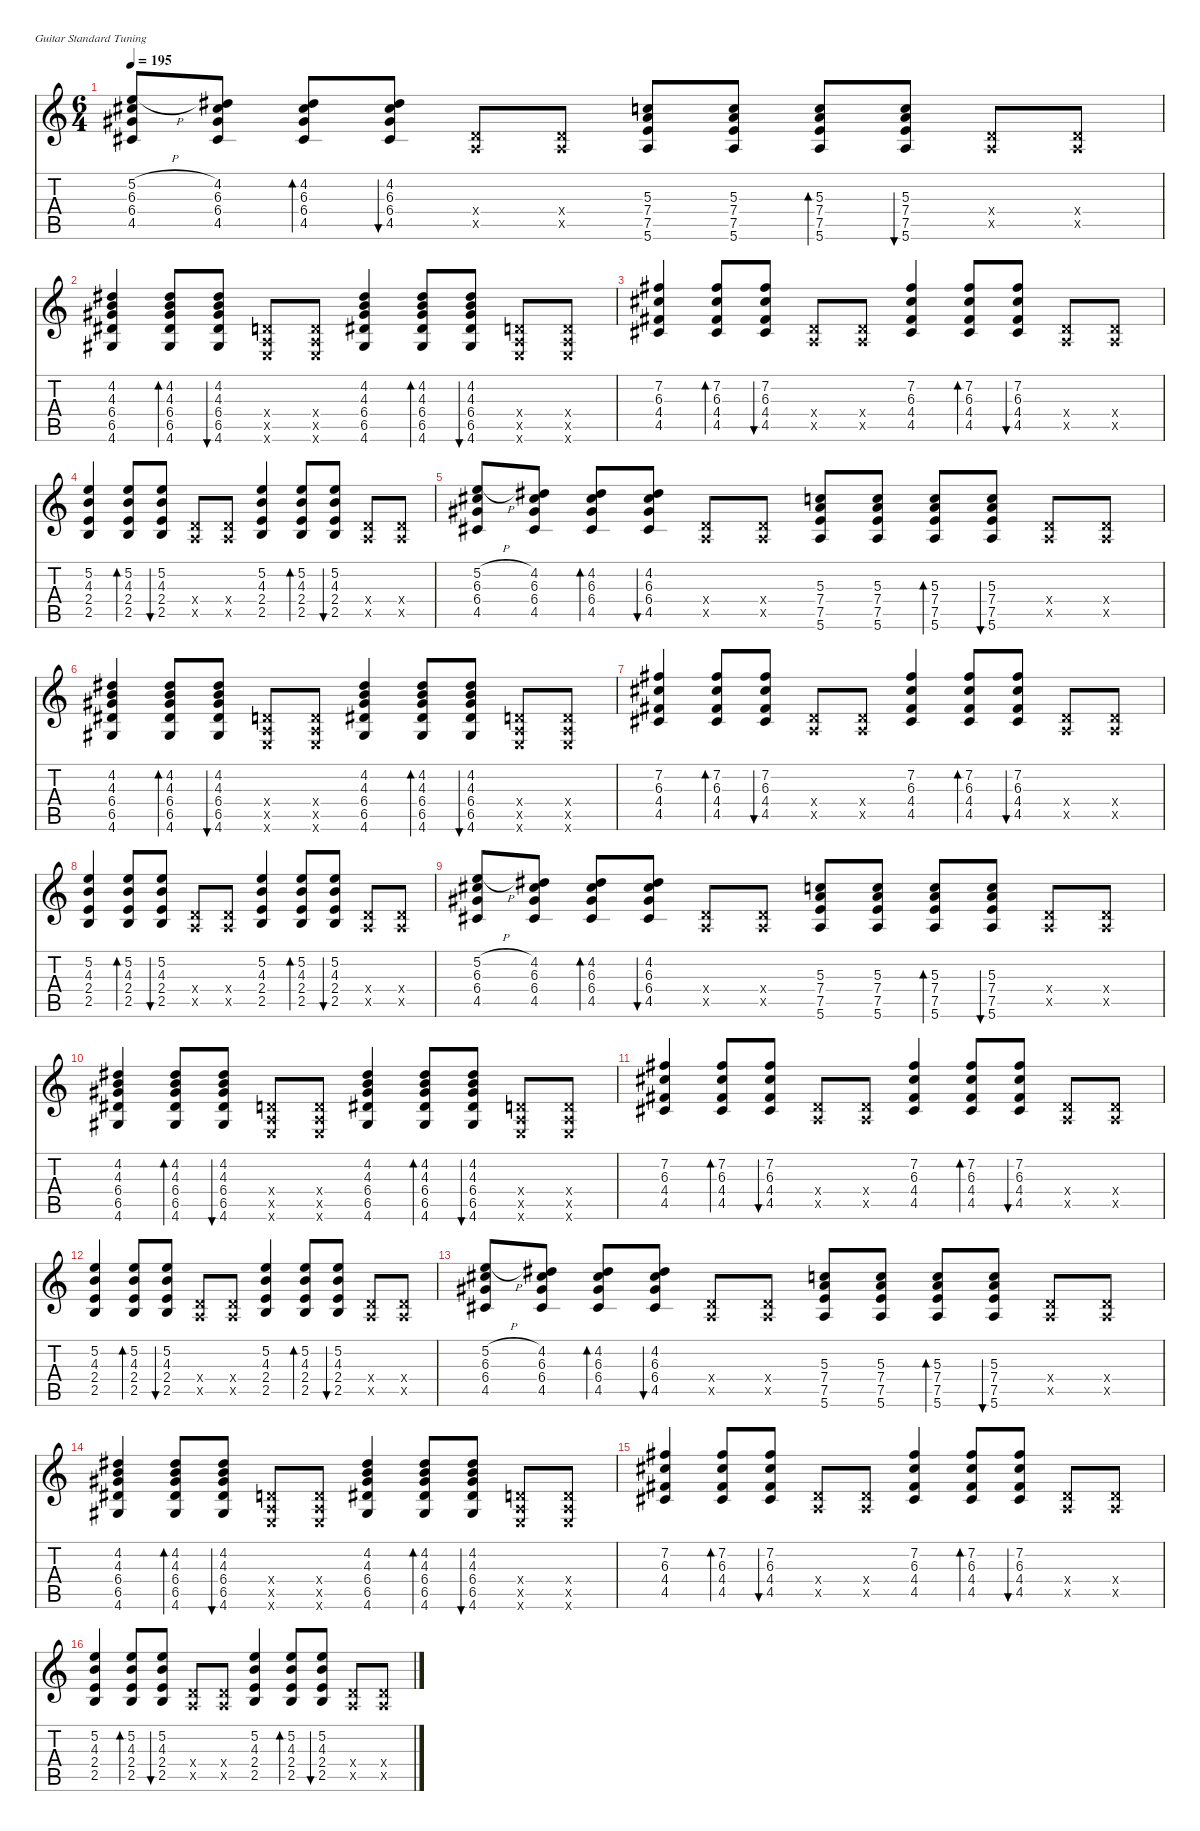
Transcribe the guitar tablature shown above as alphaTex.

\defaultSystemsLayout 4
\hideDynamics
\bracketExtendMode nobrackets
\singleTrackTrackNamePolicy hidden
\multiTrackTrackNamePolicy hidden
\firstSystemTrackNameMode fullname
\firstSystemTrackNameOrientation horizontal
\otherSystemsTrackNameOrientation horizontal
\track ("Guitar 1" "dist.guit.") {instrument distortionguitar}
\staff {score tabs}
\tuning (E4 B3 G3 D3 A2 E2)
\ts (6 4)
\tempo 195
\clef g2
\ks c
(5.2{h} 6.3{acc #} 6.4{acc #} 4.5{acc #}).8{dy f beam Up} (4.2{acc #} 6.3{acc #} 6.4{acc #} 4.5{acc #}).8{beam Up} (4.2{acc #} 6.3{acc #} 6.4{acc #} 4.5{acc #}).8{bd 60 beam Up} (4.2{acc #} 6.3{acc #} 6.4{acc #} 4.5{acc #}).8{bu 60 beam Up} (0.4{x} 0.5{x}).8{beam Up} (0.4{x} 0.5{x}).8{beam Up} (5.3 7.4 7.5 5.6).8{beam Up} (5.3 7.4 7.5 5.6).8{beam Up} (5.3 7.4 7.5 5.6).8{bd 60 beam Up} (5.3 7.4 7.5 5.6).8{bu 60 beam Up} (0.4{x} 0.5{x}).8{beam Up} (0.4{x} 0.5{x}).8{beam Up} |
(4.2{acc #} 4.3 6.4{acc #} 6.5{acc #} 4.6{acc #}).4{beam Up} (4.2{acc #} 4.3 6.4{acc #} 6.5{acc #} 4.6{acc #}).8{bd 60 beam Up} (4.2{acc #} 4.3 6.4{acc #} 6.5{acc #} 4.6{acc #}).8{bu 60 beam Up} (0.4{x} 0.5{x} 0.6{x}).8{beam Up} (0.4{x} 0.5{x} 0.6{x}).8{beam Up} (4.2{acc #} 4.3 6.4{acc #} 6.5{acc #} 4.6{acc #}).4{beam Up} (4.2{acc #} 4.3 6.4{acc #} 6.5{acc #} 4.6{acc #}).8{bd 60 beam Up} (4.2{acc #} 4.3 6.4{acc #} 6.5{acc #} 4.6{acc #}).8{bu 60 beam Up} (0.4{x} 0.5{x} 0.6{x}).8{beam Up} (0.4{x} 0.5{x} 0.6{x}).8{beam Up} |
(7.2{acc #} 6.3{acc #} 4.4{acc #} 4.5{acc #}).4{beam Up} (7.2{acc #} 6.3{acc #} 4.4{acc #} 4.5{acc #}).8{bd 60 beam Up} (7.2{acc #} 6.3{acc #} 4.4{acc #} 4.5{acc #}).8{bu 60 beam Up} (0.4{x} 0.5{x}).8{beam Up} (0.4{x} 0.5{x}).8{beam Up} (7.2{acc #} 6.3{acc #} 4.4{acc #} 4.5{acc #}).4{beam Up} (7.2{acc #} 6.3{acc #} 4.4{acc #} 4.5{acc #}).8{bd 60 beam Up} (7.2{acc #} 6.3{acc #} 4.4{acc #} 4.5{acc #}).8{bu 60 beam Up} (0.4{x} 0.5{x}).8{beam Up} (0.4{x} 0.5{x}).8{beam Up} |
(5.2 4.3 2.4 2.5).4{beam Up} (5.2 4.3 2.4 2.5).8{bd 60 beam Up} (5.2 4.3 2.4 2.5).8{bu 60 beam Up} (0.4{x} 0.5{x}).8{beam Up} (0.4{x} 0.5{x}).8{beam Up} (5.2 4.3 2.4 2.5).4{beam Up} (5.2 4.3 2.4 2.5).8{bd 60 beam Up} (5.2 4.3 2.4 2.5).8{bu 60 beam Up} (0.4{x} 0.5{x}).8{beam Up} (0.4{x} 0.5{x}).8{beam Up} |
(5.2{h} 6.3{acc #} 6.4{acc #} 4.5{acc #}).8{beam Up} (4.2{acc #} 6.3{acc #} 6.4{acc #} 4.5{acc #}).8{beam Up} (4.2{acc #} 6.3{acc #} 6.4{acc #} 4.5{acc #}).8{bd 60 beam Up} (4.2{acc #} 6.3{acc #} 6.4{acc #} 4.5{acc #}).8{bu 60 beam Up} (0.4{x} 0.5{x}).8{beam Up} (0.4{x} 0.5{x}).8{beam Up} (5.3 7.4 7.5 5.6).8{beam Up} (5.3 7.4 7.5 5.6).8{beam Up} (5.3 7.4 7.5 5.6).8{bd 60 beam Up} (5.3 7.4 7.5 5.6).8{bu 60 beam Up} (0.4{x} 0.5{x}).8{beam Up} (0.4{x} 0.5{x}).8{beam Up} |
(4.2{acc #} 4.3 6.4{acc #} 6.5{acc #} 4.6{acc #}).4{beam Up} (4.2{acc #} 4.3 6.4{acc #} 6.5{acc #} 4.6{acc #}).8{bd 60 beam Up} (4.2{acc #} 4.3 6.4{acc #} 6.5{acc #} 4.6{acc #}).8{bu 60 beam Up} (0.4{x} 0.5{x} 0.6{x}).8{beam Up} (0.4{x} 0.5{x} 0.6{x}).8{beam Up} (4.2{acc #} 4.3 6.4{acc #} 6.5{acc #} 4.6{acc #}).4{beam Up} (4.2{acc #} 4.3 6.4{acc #} 6.5{acc #} 4.6{acc #}).8{bd 60 beam Up} (4.2{acc #} 4.3 6.4{acc #} 6.5{acc #} 4.6{acc #}).8{bu 60 beam Up} (0.4{x} 0.5{x} 0.6{x}).8{beam Up} (0.4{x} 0.5{x} 0.6{x}).8{beam Up} |
(7.2{acc #} 6.3{acc #} 4.4{acc #} 4.5{acc #}).4{beam Up} (7.2{acc #} 6.3{acc #} 4.4{acc #} 4.5{acc #}).8{bd 60 beam Up} (7.2{acc #} 6.3{acc #} 4.4{acc #} 4.5{acc #}).8{bu 60 beam Up} (0.4{x} 0.5{x}).8{beam Up} (0.4{x} 0.5{x}).8{beam Up} (7.2{acc #} 6.3{acc #} 4.4{acc #} 4.5{acc #}).4{beam Up} (7.2{acc #} 6.3{acc #} 4.4{acc #} 4.5{acc #}).8{bd 60 beam Up} (7.2{acc #} 6.3{acc #} 4.4{acc #} 4.5{acc #}).8{bu 60 beam Up} (0.4{x} 0.5{x}).8{beam Up} (0.4{x} 0.5{x}).8{beam Up} |
(5.2 4.3 2.4 2.5).4{beam Up} (5.2 4.3 2.4 2.5).8{bd 60 beam Up} (5.2 4.3 2.4 2.5).8{bu 60 beam Up} (0.4{x} 0.5{x}).8{beam Up} (0.4{x} 0.5{x}).8{beam Up} (5.2 4.3 2.4 2.5).4{beam Up} (5.2 4.3 2.4 2.5).8{bd 60 beam Up} (5.2 4.3 2.4 2.5).8{bu 60 beam Up} (0.4{x} 0.5{x}).8{beam Up} (0.4{x} 0.5{x}).8{beam Up} |
(5.2{h} 6.3{acc #} 6.4{acc #} 4.5{acc #}).8{beam Up} (4.2{acc #} 6.3{acc #} 6.4{acc #} 4.5{acc #}).8{beam Up} (4.2{acc #} 6.3{acc #} 6.4{acc #} 4.5{acc #}).8{bd 60 beam Up} (4.2{acc #} 6.3{acc #} 6.4{acc #} 4.5{acc #}).8{bu 60 beam Up} (0.4{x} 0.5{x}).8{beam Up} (0.4{x} 0.5{x}).8{beam Up} (5.3 7.4 7.5 5.6).8{beam Up} (5.3 7.4 7.5 5.6).8{beam Up} (5.3 7.4 7.5 5.6).8{bd 60 beam Up} (5.3 7.4 7.5 5.6).8{bu 60 beam Up} (0.4{x} 0.5{x}).8{beam Up} (0.4{x} 0.5{x}).8{beam Up} |
(4.2{acc #} 4.3 6.4{acc #} 6.5{acc #} 4.6{acc #}).4{beam Up} (4.2{acc #} 4.3 6.4{acc #} 6.5{acc #} 4.6{acc #}).8{bd 60 beam Up} (4.2{acc #} 4.3 6.4{acc #} 6.5{acc #} 4.6{acc #}).8{bu 60 beam Up} (0.4{x} 0.5{x} 0.6{x}).8{beam Up} (0.4{x} 0.5{x} 0.6{x}).8{beam Up} (4.2{acc #} 4.3 6.4{acc #} 6.5{acc #} 4.6{acc #}).4{beam Up} (4.2{acc #} 4.3 6.4{acc #} 6.5{acc #} 4.6{acc #}).8{bd 60 beam Up} (4.2{acc #} 4.3 6.4{acc #} 6.5{acc #} 4.6{acc #}).8{bu 60 beam Up} (0.4{x} 0.5{x} 0.6{x}).8{beam Up} (0.4{x} 0.5{x} 0.6{x}).8{beam Up} |
(7.2{acc #} 6.3{acc #} 4.4{acc #} 4.5{acc #}).4{beam Up} (7.2{acc #} 6.3{acc #} 4.4{acc #} 4.5{acc #}).8{bd 60 beam Up} (7.2{acc #} 6.3{acc #} 4.4{acc #} 4.5{acc #}).8{bu 60 beam Up} (0.4{x} 0.5{x}).8{beam Up} (0.4{x} 0.5{x}).8{beam Up} (7.2{acc #} 6.3{acc #} 4.4{acc #} 4.5{acc #}).4{beam Up} (7.2{acc #} 6.3{acc #} 4.4{acc #} 4.5{acc #}).8{bd 60 beam Up} (7.2{acc #} 6.3{acc #} 4.4{acc #} 4.5{acc #}).8{bu 60 beam Up} (0.4{x} 0.5{x}).8{beam Up} (0.4{x} 0.5{x}).8{beam Up} |
(5.2 4.3 2.4 2.5).4{beam Up} (5.2 4.3 2.4 2.5).8{bd 60 beam Up} (5.2 4.3 2.4 2.5).8{bu 60 beam Up} (0.4{x} 0.5{x}).8{beam Up} (0.4{x} 0.5{x}).8{beam Up} (5.2 4.3 2.4 2.5).4{beam Up} (5.2 4.3 2.4 2.5).8{bd 60 beam Up} (5.2 4.3 2.4 2.5).8{bu 60 beam Up} (0.4{x} 0.5{x}).8{beam Up} (0.4{x} 0.5{x}).8{beam Up} |
(5.2{h} 6.3{acc #} 6.4{acc #} 4.5{acc #}).8{beam Up} (4.2{acc #} 6.3{acc #} 6.4{acc #} 4.5{acc #}).8{beam Up} (4.2{acc #} 6.3{acc #} 6.4{acc #} 4.5{acc #}).8{bd 60 beam Up} (4.2{acc #} 6.3{acc #} 6.4{acc #} 4.5{acc #}).8{bu 60 beam Up} (0.4{x} 0.5{x}).8{beam Up} (0.4{x} 0.5{x}).8{beam Up} (5.3 7.4 7.5 5.6).8{beam Up} (5.3 7.4 7.5 5.6).8{beam Up} (5.3 7.4 7.5 5.6).8{bd 60 beam Up} (5.3 7.4 7.5 5.6).8{bu 60 beam Up} (0.4{x} 0.5{x}).8{beam Up} (0.4{x} 0.5{x}).8{beam Up} |
(4.2{acc #} 4.3 6.4{acc #} 6.5{acc #} 4.6{acc #}).4{beam Up} (4.2{acc #} 4.3 6.4{acc #} 6.5{acc #} 4.6{acc #}).8{bd 60 beam Up} (4.2{acc #} 4.3 6.4{acc #} 6.5{acc #} 4.6{acc #}).8{bu 60 beam Up} (0.4{x} 0.5{x} 0.6{x}).8{beam Up} (0.4{x} 0.5{x} 0.6{x}).8{beam Up} (4.2{acc #} 4.3 6.4{acc #} 6.5{acc #} 4.6{acc #}).4{beam Up} (4.2{acc #} 4.3 6.4{acc #} 6.5{acc #} 4.6{acc #}).8{bd 60 beam Up} (4.2{acc #} 4.3 6.4{acc #} 6.5{acc #} 4.6{acc #}).8{bu 60 beam Up} (0.4{x} 0.5{x} 0.6{x}).8{beam Up} (0.4{x} 0.5{x} 0.6{x}).8{beam Up} |
(7.2{acc #} 6.3{acc #} 4.4{acc #} 4.5{acc #}).4{beam Up} (7.2{acc #} 6.3{acc #} 4.4{acc #} 4.5{acc #}).8{bd 60 beam Up} (7.2{acc #} 6.3{acc #} 4.4{acc #} 4.5{acc #}).8{bu 60 beam Up} (0.4{x} 0.5{x}).8{beam Up} (0.4{x} 0.5{x}).8{beam Up} (7.2{acc #} 6.3{acc #} 4.4{acc #} 4.5{acc #}).4{beam Up} (7.2{acc #} 6.3{acc #} 4.4{acc #} 4.5{acc #}).8{bd 60 beam Up} (7.2{acc #} 6.3{acc #} 4.4{acc #} 4.5{acc #}).8{bu 60 beam Up} (0.4{x} 0.5{x}).8{beam Up} (0.4{x} 0.5{x}).8{beam Up} |
(5.2 4.3 2.4 2.5).4{beam Up} (5.2 4.3 2.4 2.5).8{bd 60 beam Up} (5.2 4.3 2.4 2.5).8{bu 60 beam Up} (0.4{x} 0.5{x}).8{beam Up} (0.4{x} 0.5{x}).8{beam Up} (5.2 4.3 2.4 2.5).4{beam Up} (5.2 4.3 2.4 2.5).8{bd 60 beam Up} (5.2 4.3 2.4 2.5).8{bu 60 beam Up} (0.4{x} 0.5{x}).8{beam Up} (0.4{x} 0.5{x}).8{beam Up}
